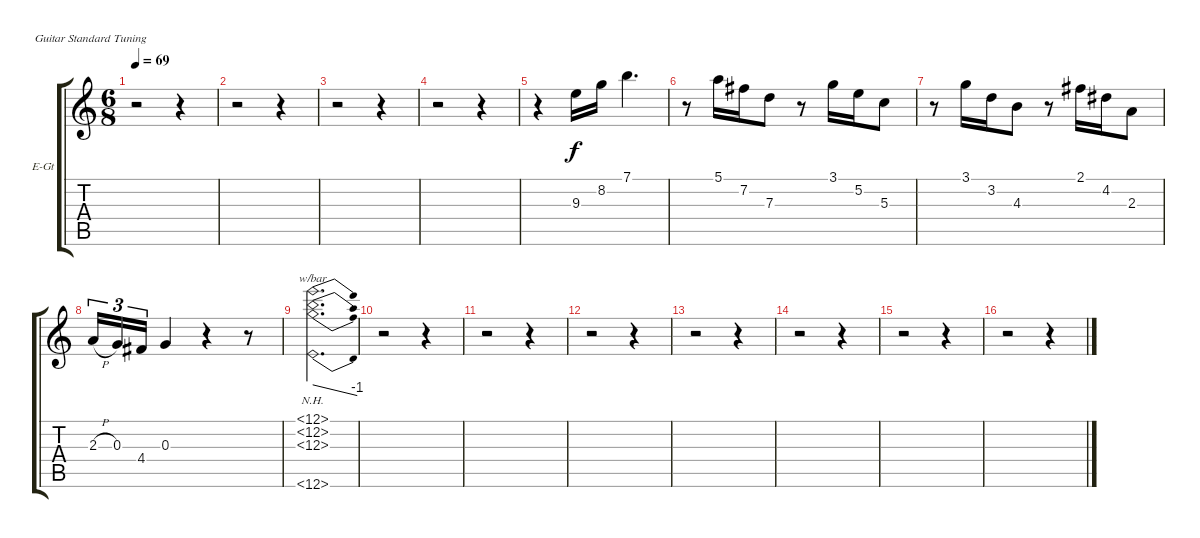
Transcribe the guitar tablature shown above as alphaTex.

\defaultSystemsLayout 4
\bracketExtendMode groupsimilarinstruments
\firstSystemTrackNameOrientation horizontal
\otherSystemsTrackNameOrientation horizontal
\track ("Гмтара2" "E-Gt") {instrument electricguitarclean}
\staff {score tabs}
\tuning (E4 B3 G3 D3 A2 E2)
\ts (6 8)
\tempo 69
\clef g2
\ks c
r.2{dy f} r.4 |
r.2 r.4 |
r.2 r.4 |
r.2 r.4 |
r.4 9.3.16 8.2.16 7.1.4{d} |
r.8 5.1.16 7.2.16 7.3.8 r.8 3.1.16 5.2.16 5.3.8 |
r.8 3.1.16 3.2.16 4.3.8 r.8 2.1.16 4.2.16 2.3.8 |
2.3{h}.16{tu (3 2)} 0.3.16{tu (3 2)} 4.4.16{tu (3 2)} 0.3.4 r.4 r.8 |
(12.1{nh} 12.2{nh} 12.3{nh} 12.6{nh}).2{d tbe (dive default 0 0 58.8 -4)} |
r.2 r.4 |
r.2 r.4 |
r.2 r.4 |
r.2 r.4 |
r.2 r.4 |
r.2 r.4 |
r.2 r.4
